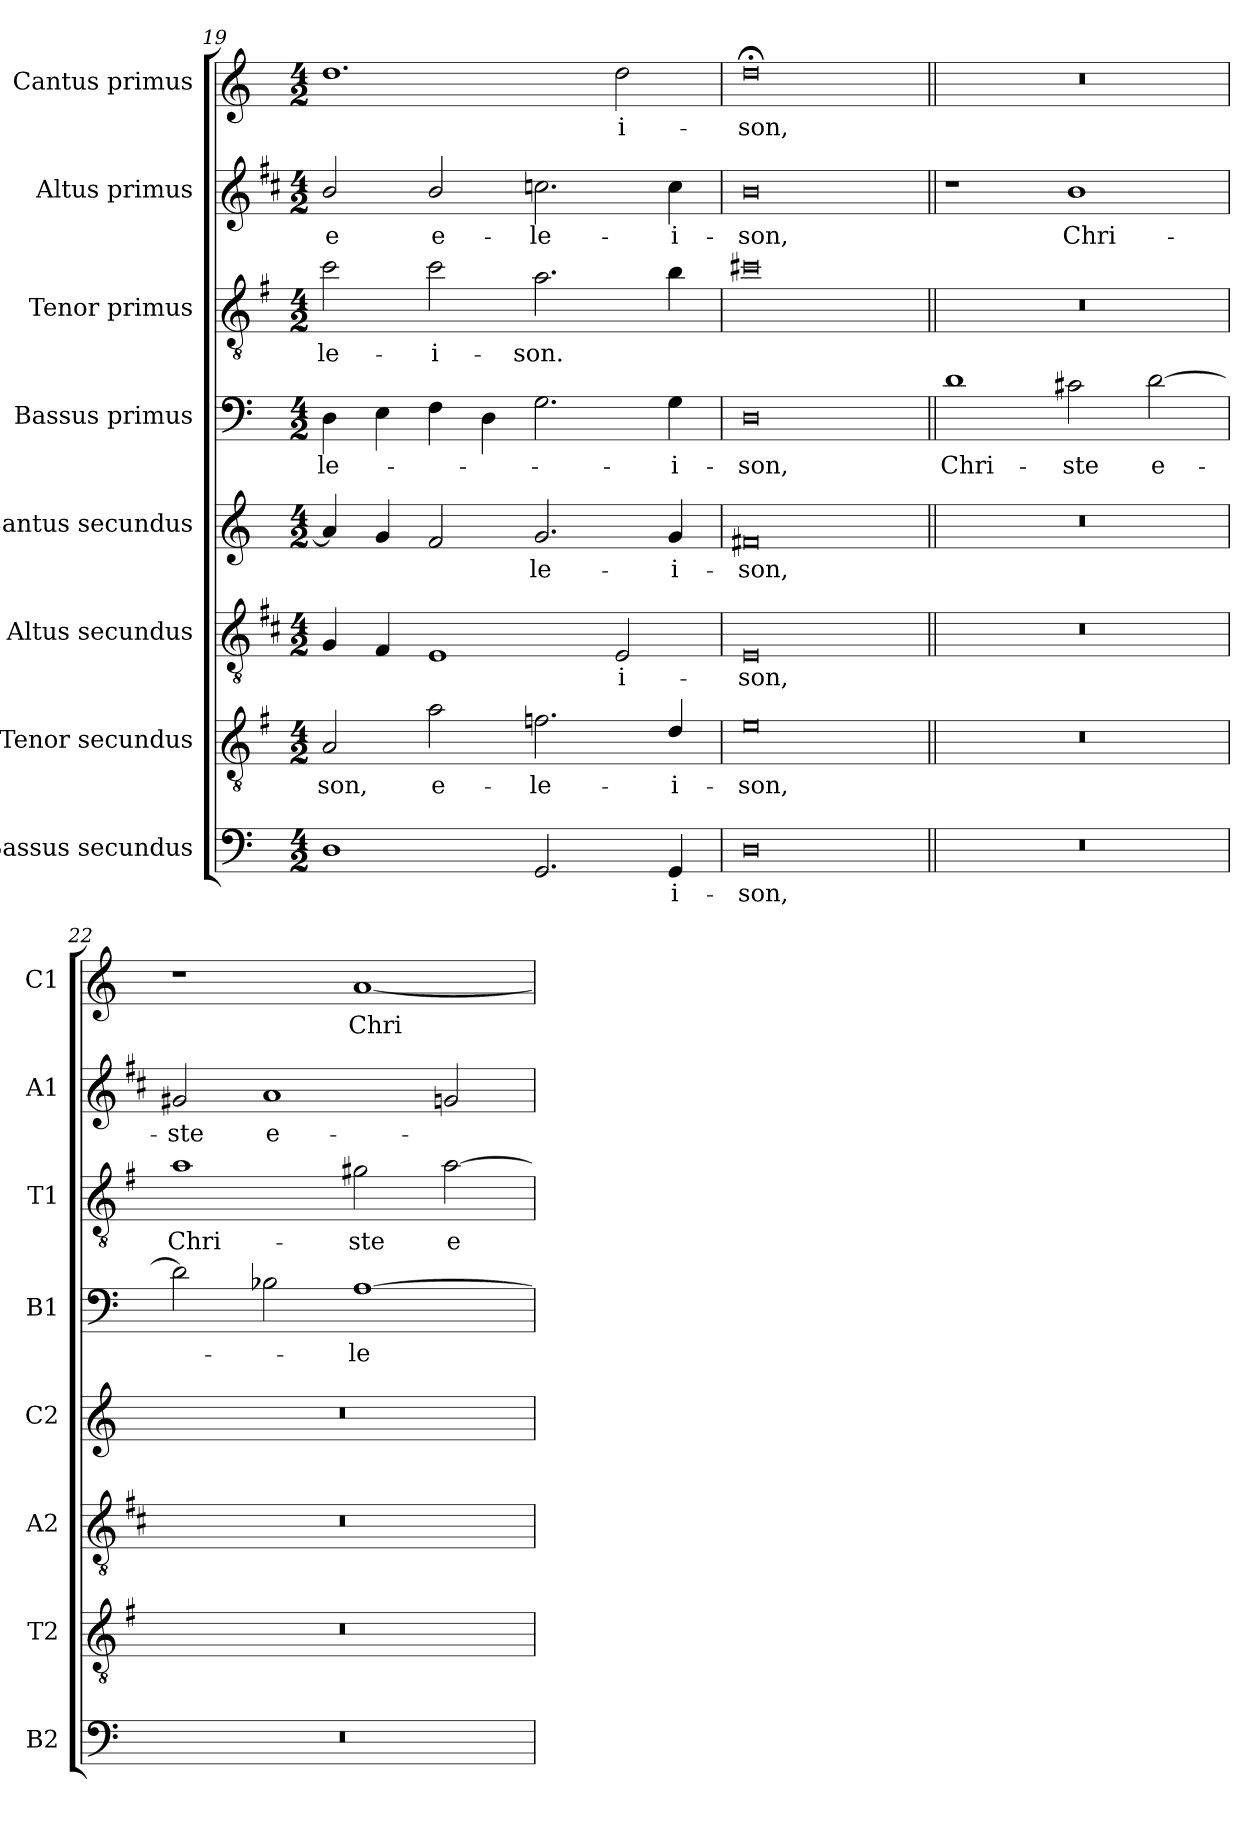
**kern	**text	**kern	**text	**kern	**text	**kern	**text	**kern	**text	**kern	**text	**kern	**text	**kern	**text
*part8	*part8	*part7	*part7	*part6	*part6	*part5	*part5	*part4	*part4	*part3	*part3	*part2	*part2	*part1	*part1
*staff8	*staff8	*staff7	*staff7	*staff6	*staff6	*staff5	*staff5	*staff4	*staff4	*staff3	*staff3	*staff2	*staff2	*staff1	*staff1
*I"Bassus secundus	*	*I"Tenor secundus	*	*I"Altus secundus	*	*I"Cantus secundus	*	*I"Bassus primus	*	*I"Tenor primus	*	*I"Altus primus	*	*I"Cantus primus	*
*I'B2	*	*I'T2	*	*I'A2	*	*I'C2	*	*I'B1	*	*I'T1	*	*I'A1	*	*I'C1	*
*clefF4	*	*clefGv2	*	*clefGv2	*	*clefG2	*	*clefF4	*	*clefGv2	*	*clefG2	*	*clefG2	*
*	*	*ITrd4c7	*	*ITrd1c2	*	*	*	*	*	*ITrd4c7	*	*ITrd1c2	*	*	*
*k[]	*	*k[]	*	*k[]	*	*k[]	*	*k[]	*	*k[]	*	*k[]	*	*k[]	*
*C:	*	*C:	*	*C:	*	*C:	*	*C:	*	*C:	*	*C:	*	*C:	*
*M4/2	*	*M4/2	*	*M4/2	*	*M4/2	*	*M4/2	*	*M4/2	*	*M4/2	*	*M4/2	*
=19	=19	=19	=19	=19	=19	=19	=19	=19	=19	=19	=19	=19	=19	=19	=19
!	!	!	!LO:LY:b	!	!	!	!	!	!LO:LY:b	!	!LO:LY:b	!	!LO:LY:b	!	!
1D	.	2D/	-son,	4F/	.	4a/]	.	4D\	-le-	2f\	-le-	2a/	-e	1.dd	.
.	.	.	.	4E/	.	4g/	.	4E\	.	.	.	.	.	.	.
!	!	!	!LO:LY:b	!	!	!	!	!	!	!	!LO:LY:b	!	!LO:LY:b	!	!
.	.	2d\	e-	1D	.	2f/	.	4F\	.	2f\	-i-	2a/	e-	.	.
.	.	.	.	.	.	.	.	4D\	.	.	.	.	.	.	.
!	!	!	!LO:LY:b	!	!	!	!LO:LY:b	!	!	!	!LO:LY:b	!	!LO:LY:b	!	!
2.GG/	.	2.B-X\	-le-	.	.	2.g/	-le-	2.G\	.	2.d\	-son.	2.b-X\	-le-	.	.
!	!	!	!	!	!LO:LY:b	!	!	!	!	!	!	!	!	!	!LO:LY:b
.	.	.	.	2D/	-i-	.	.	.	.	.	.	.	.	2dd\	-i-
!	!LO:LY:b	!	!LO:LY:b	!	!	!	!LO:LY:b	!	!LO:LY:b	!	!	!	!LO:LY:b	!	!
4GG/	-i-	4G/	-i-	.	.	4g/	-i-	4G\	-i-	4e\	.	4b-\	-i-	.	.
=20	=20	=20	=20	=20	=20	=20	=20	=20	=20	=20	=20	=20	=20	=20	=20
!	!LO:LY:b	!	!LO:LY:b	!	!LO:LY:b	!	!LO:LY:b	!	!LO:LY:b	!	!	!	!LO:LY:b	!	!LO:LY:b
0D	-son,	0A	-son,	0D	-son,	0f#X	son,	0D	-son,	0f#X	.	0a	-son,	0dd;<	-son,
!!LO:LB:g=z
=21||	=21||	=21||	=21||	=21||	=21||	=21||	=21||	=21||	=21||	=21||	=21||	=21||	=21||	=21||	=21||
!	!	!	!	!	!	!	!	!	!LO:LY:b	!	!	!	!	!	!
0r	.	0r	.	0r	.	0r	.	1d	Chri-	0r	.	1r	.	0r	.
!	!	!	!	!	!	!	!	!	!LO:LY:b	!	!	!	!LO:LY:b	!	!
.	.	.	.	.	.	.	.	2c#X\	-ste	.	.	1a	Chri-	.	.
!	!	!	!	!	!	!	!	!	!LO:LY:b	!	!	!	!	!	!
.	.	.	.	.	.	.	.	[2d\	e-	.	.	.	.	.	.
=22	=22	=22	=22	=22	=22	=22	=22	=22	=22	=22	=22	=22	=22	=22	=22
!	!	!	!	!	!	!	!	!	!	!	!LO:LY:b	!	!LO:LY:b	!	!
0r	.	0r	.	0r	.	0r	.	2d\]	.	1d	Chri-	2f#X/	-ste	1r	.
!	!	!	!	!	!	!	!	!	!	!	!	!	!LO:LY:b	!	!
.	.	.	.	.	.	.	.	2B-X\	.	.	.	1g	e-	.	.
!	!	!	!	!	!	!	!	!	!LO:LY:b	!	!LO:LY:b	!	!	!	!LO:LY:b
.	.	.	.	.	.	.	.	[1A	-le-	2c#X\	-ste	.	.	[1a	Chri-
!	!	!	!	!	!	!	!	!	!	!	!LO:LY:b	!	!	!	!
.	.	.	.	.	.	.	.	.	.	[2d\	e-	2fn/	.	.	.
=	=	=	=	=	=	=	=	=	=	=	=	=	=	=	=
*-	*-	*-	*-	*-	*-	*-	*-	*-	*-	*-	*-	*-	*-	*-	*-
